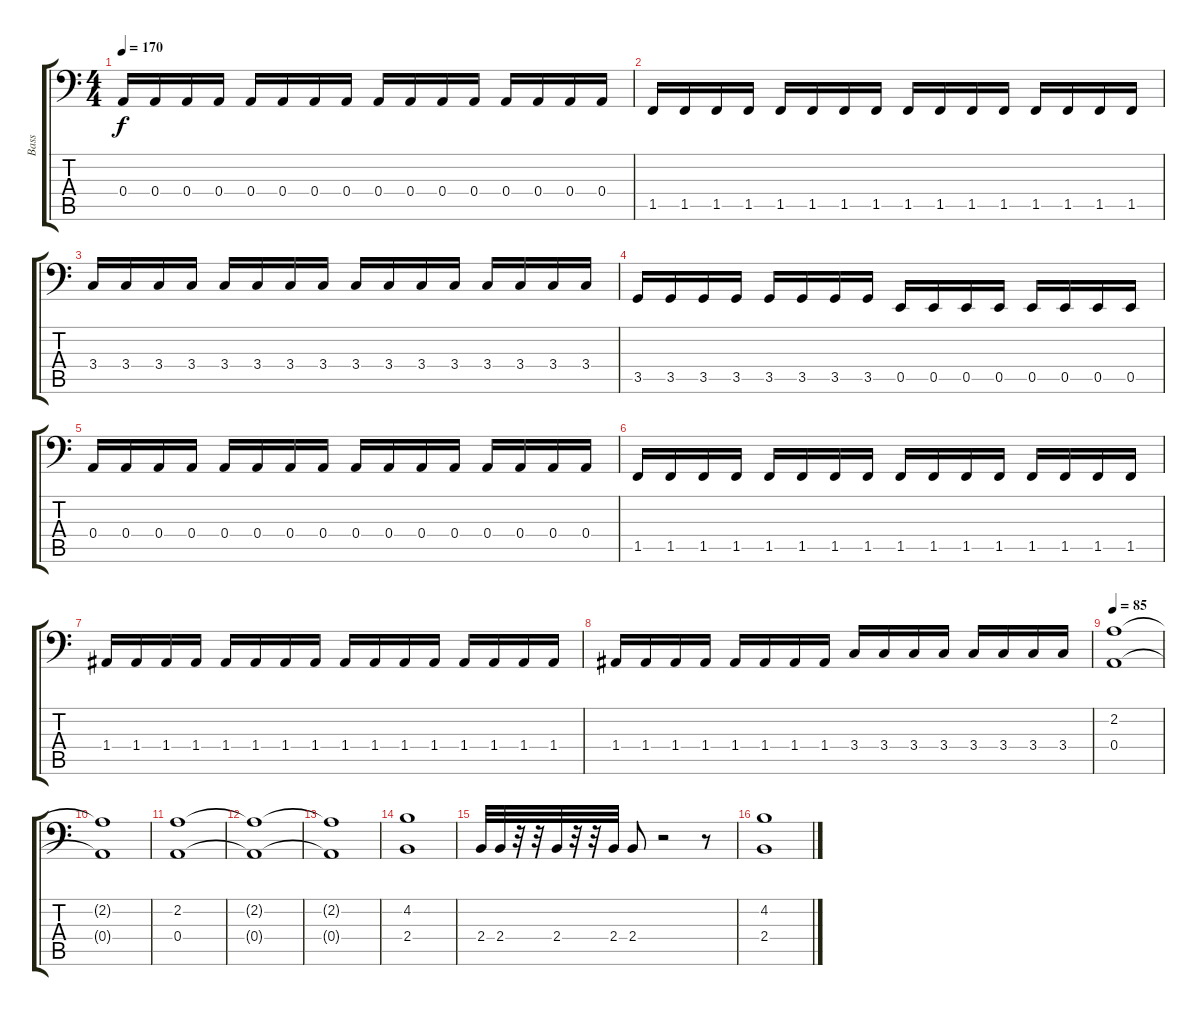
\track ("Bass" "Bass") {instrument electricbasspick}
\staff {score tabs}
\tuning (C3 G2 D2 A1 E1 B0) {hide}
\ts (4 4)
\tempo 170
\clef f4
\ks c
0.4.16{dy f} 0.4.16 0.4.16 0.4.16 0.4.16 0.4.16 0.4.16 0.4.16 0.4.16 0.4.16 0.4.16 0.4.16 0.4.16 0.4.16 0.4.16 0.4.16 |
1.5.16 1.5.16 1.5.16 1.5.16 1.5.16 1.5.16 1.5.16 1.5.16 1.5.16 1.5.16 1.5.16 1.5.16 1.5.16 1.5.16 1.5.16 1.5.16 |
3.4.16 3.4.16 3.4.16 3.4.16 3.4.16 3.4.16 3.4.16 3.4.16 3.4.16 3.4.16 3.4.16 3.4.16 3.4.16 3.4.16 3.4.16 3.4.16 |
3.5.16 3.5.16 3.5.16 3.5.16 3.5.16 3.5.16 3.5.16 3.5.16 0.5.16 0.5.16 0.5.16 0.5.16 0.5.16 0.5.16 0.5.16 0.5.16 |
0.4.16 0.4.16 0.4.16 0.4.16 0.4.16 0.4.16 0.4.16 0.4.16 0.4.16 0.4.16 0.4.16 0.4.16 0.4.16 0.4.16 0.4.16 0.4.16 |
1.5.16 1.5.16 1.5.16 1.5.16 1.5.16 1.5.16 1.5.16 1.5.16 1.5.16 1.5.16 1.5.16 1.5.16 1.5.16 1.5.16 1.5.16 1.5.16 |
1.4.16 1.4.16 1.4.16 1.4.16 1.4.16 1.4.16 1.4.16 1.4.16 1.4.16 1.4.16 1.4.16 1.4.16 1.4.16 1.4.16 1.4.16 1.4.16 |
1.4.16 1.4.16 1.4.16 1.4.16 1.4.16 1.4.16 1.4.16 1.4.16 3.4.16 3.4.16 3.4.16 3.4.16 3.4.16 3.4.16 3.4.16 3.4.16 |
\tempo 85
(2.2 0.4).1 |
(2.2{t} 0.4{t}).1 |
(2.2 0.4).1 |
(2.2{t} 0.4{t}).1 |
(2.2{t} 0.4{t}).1 |
(4.2 2.4).1 |
2.4.32 2.4.32 r.32 r.32 2.4.32 r.32 r.32 2.4.32 2.4.8 r.2 r.8 |
(4.2 2.4).1
